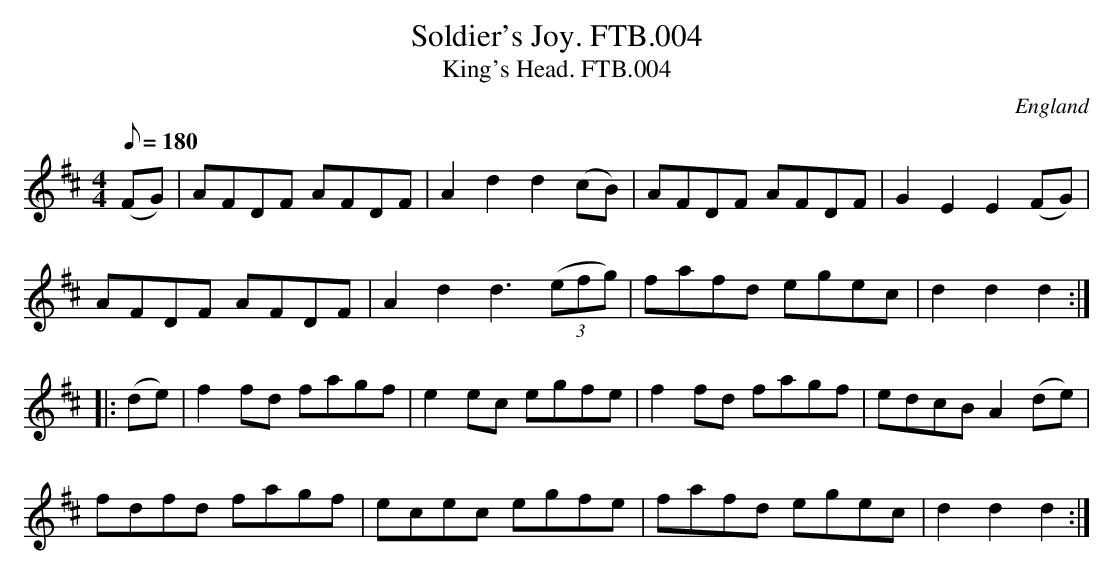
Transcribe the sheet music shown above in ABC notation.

X:1
T:Soldier's Joy. FTB.004
T:King's Head. FTB.004
M:4/4
Q:180
O:England
K:D
(FG)|AFDF AFDF|A2d2d2(cB)|AFDF AFDF|G2E2E2(FG)|
AFDF AFDF |A2d2d3((3efg)|fafd egec|d2d2d2:|
|:(de)|f2fd fagf|e2ec egfe|f2fd fagf|edcBA2(de)|
fdfd fagf|ecec egfe|fafd egec|d2d2d2:|
